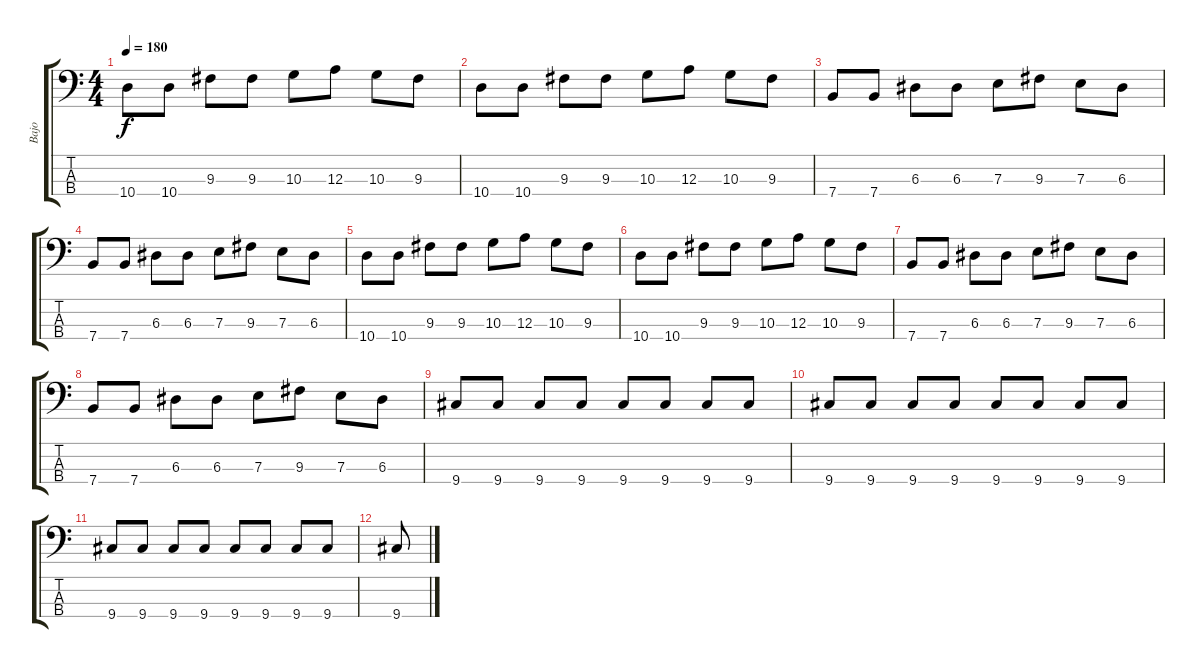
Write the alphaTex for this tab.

\track ("Bajo" "Bajo") {instrument electricbasspick}
\staff {score tabs}
\tuning (G2 D2 A1 E1) {hide}
\ts (4 4)
\tempo 180
\clef f4
\ks c
10.4.8{dy f} 10.4.8 9.3.8 9.3.8 10.3.8 12.3.8 10.3.8 9.3.8 |
10.4.8 10.4.8 9.3.8 9.3.8 10.3.8 12.3.8 10.3.8 9.3.8 |
7.4.8 7.4.8 6.3.8 6.3.8 7.3.8 9.3.8 7.3.8 6.3.8 |
7.4.8 7.4.8 6.3.8 6.3.8 7.3.8 9.3.8 7.3.8 6.3.8 |
10.4.8 10.4.8 9.3.8 9.3.8 10.3.8 12.3.8 10.3.8 9.3.8 |
10.4.8 10.4.8 9.3.8 9.3.8 10.3.8 12.3.8 10.3.8 9.3.8 |
7.4.8 7.4.8 6.3.8 6.3.8 7.3.8 9.3.8 7.3.8 6.3.8 |
7.4.8 7.4.8 6.3.8 6.3.8 7.3.8 9.3.8 7.3.8 6.3.8 |
9.4.8 9.4.8 9.4.8 9.4.8 9.4.8 9.4.8 9.4.8 9.4.8 |
9.4.8 9.4.8 9.4.8 9.4.8 9.4.8 9.4.8 9.4.8 9.4.8 |
9.4.8 9.4.8 9.4.8 9.4.8 9.4.8 9.4.8 9.4.8 9.4.8 |
9.4.8
